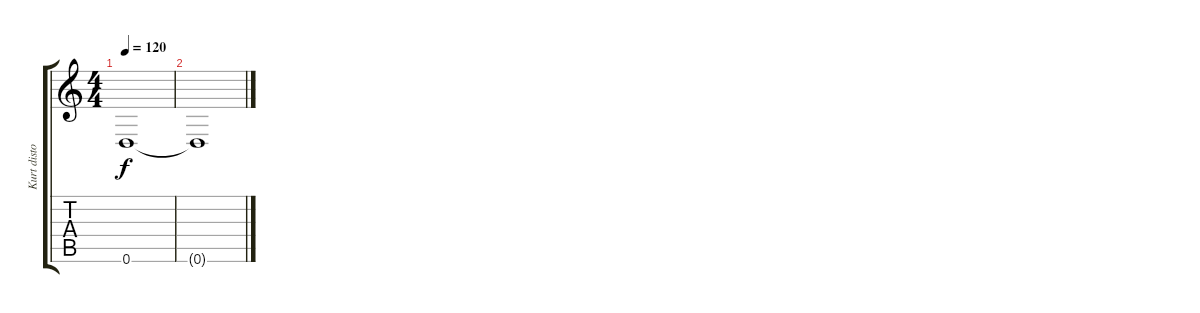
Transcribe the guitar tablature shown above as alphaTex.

\track ("Kurt disto" "Kurt disto") {instrument overdrivenguitar}
\staff {score tabs}
\tuning (D4 A3 F3 C3 G2 D2) {hide}
\ts (4 4)
\tempo 120
\clef g2
\ks c
0.6.1{dy f} |
0.6{t}.1
